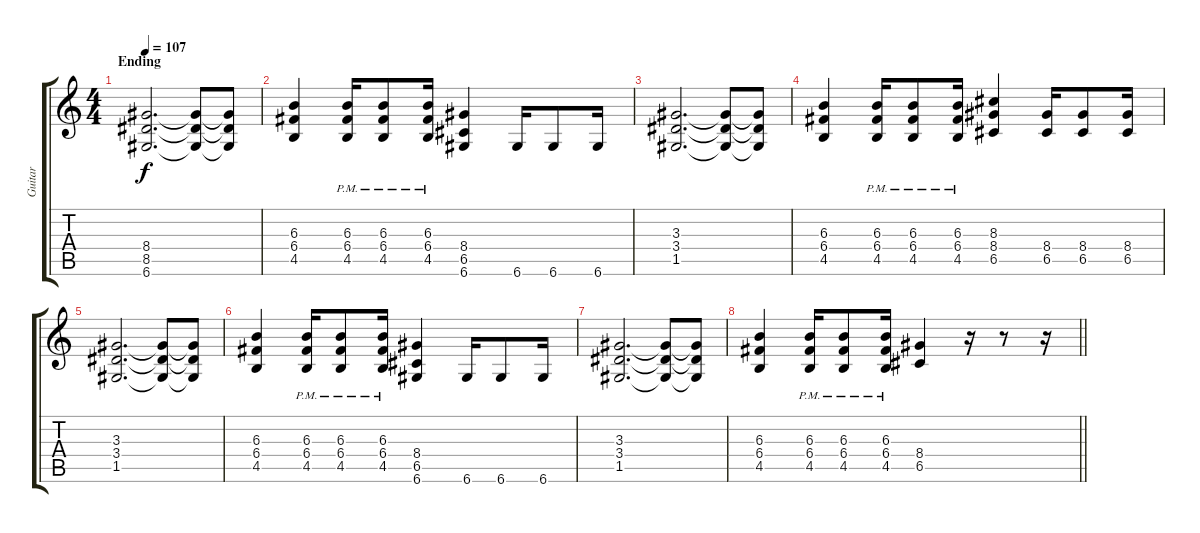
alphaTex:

\track ("Guitar " "Guitar ") {instrument electricguitarjazz}
\staff {score tabs}
\tuning (D4 A3 F3 C3 G2 D2) {hide}
\ts (4 4)
\section ("" "Ending")
\tempo 107
\clef g2
\ks c
(8.4 8.5 6.6).2{d dy f} (8.4{t} 8.5{t} 6.6{t}).8 (8.4{t} 8.5{t} 6.6{t}).8 |
(6.3 6.4 4.5).4 (6.3{pm} 6.4{pm} 4.5{pm}).16 (6.3{pm} 6.4{pm} 4.5{pm}).8 (6.3{pm} 6.4{pm} 4.5{pm}).16 (8.4 6.5 6.6).4 6.6.16 6.6.8 6.6.16 |
(3.3 3.4 1.5).2{d} (3.3{t} 3.4{t} 1.5{t}).8 (3.3{t} 3.4{t} 1.5{t}).8 |
(6.3 6.4 4.5).4 (6.3{pm} 6.4{pm} 4.5{pm}).16 (6.3{pm} 6.4{pm} 4.5{pm}).8 (6.3{pm} 6.4{pm} 4.5{pm}).16 (8.3 8.4 6.5).4 (8.4 6.5).16 (8.4 6.5).8 (8.4 6.5).16 |
(3.3 3.4 1.5).2{d} (3.3{t} 3.4{t} 1.5{t}).8 (3.3{t} 3.4{t} 1.5{t}).8 |
(6.3 6.4 4.5).4 (6.3{pm} 6.4{pm} 4.5{pm}).16 (6.3{pm} 6.4{pm} 4.5{pm}).8 (6.3{pm} 6.4{pm} 4.5{pm}).16 (8.4 6.5 6.6).4 6.6.16 6.6.8 6.6.16 |
(3.3 3.4 1.5).2{d} (3.3{t} 3.4{t} 1.5{t}).8 (3.3{t} 3.4{t} 1.5{t}).8 |
\barLineRight lightlight
(6.3 6.4 4.5).4 (6.3{pm} 6.4{pm} 4.5{pm}).16 (6.3{pm} 6.4{pm} 4.5{pm}).8 (6.3{pm} 6.4{pm} 4.5{pm}).16 (8.4 6.5).4 r.16 r.8 r.16
